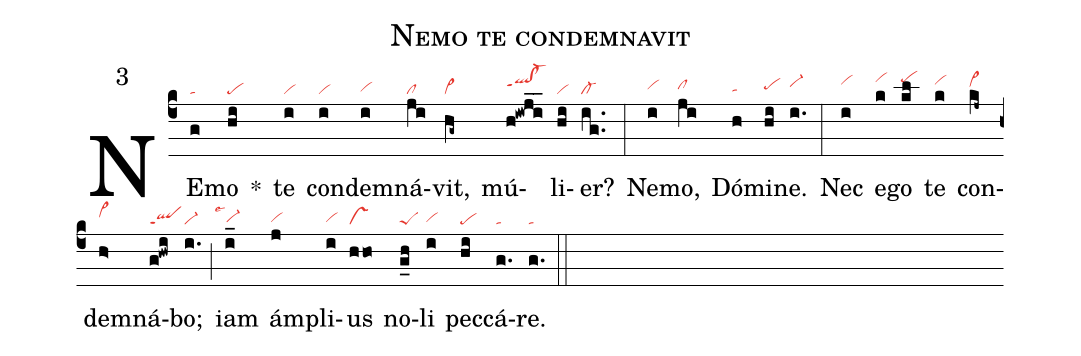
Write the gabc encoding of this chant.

name: Nemo te condemnavit;
mode: 3;
nabc-lines: 1;
%%
(c4)
NE(g|ta)mo(hi|pe) *()
te(i|vi) con(i|vi)dem(i|vihg)ná(ji|cl)vit,(hg~|vi>) mú(h!iwji__|qlhi!cl-hippt1)li(hi|vi)er?(ig..|cl-) (:)
Ne(i|vihh)mo,(ji|clhh) Dó(h|tahg)mi(hi|pehh)ne.(i.|vi-hi) (:)
Nec(i|vihj) e(k|vihk)go(kl|pehk) te(k|vihj) con(kj~|vi>hi)dem(h>|vi>hi)ná(g!hwi|qlppt1)bo;(i.|vi-) (;)
iam(i_|```vi-hglse1) ám(j|vihg)pli(i|vihg)us(hho|vs) no(g_h|peS)li(i|vihg) pec(hi|pe)cá(g.|ta)re.(g.|ta) (::)
